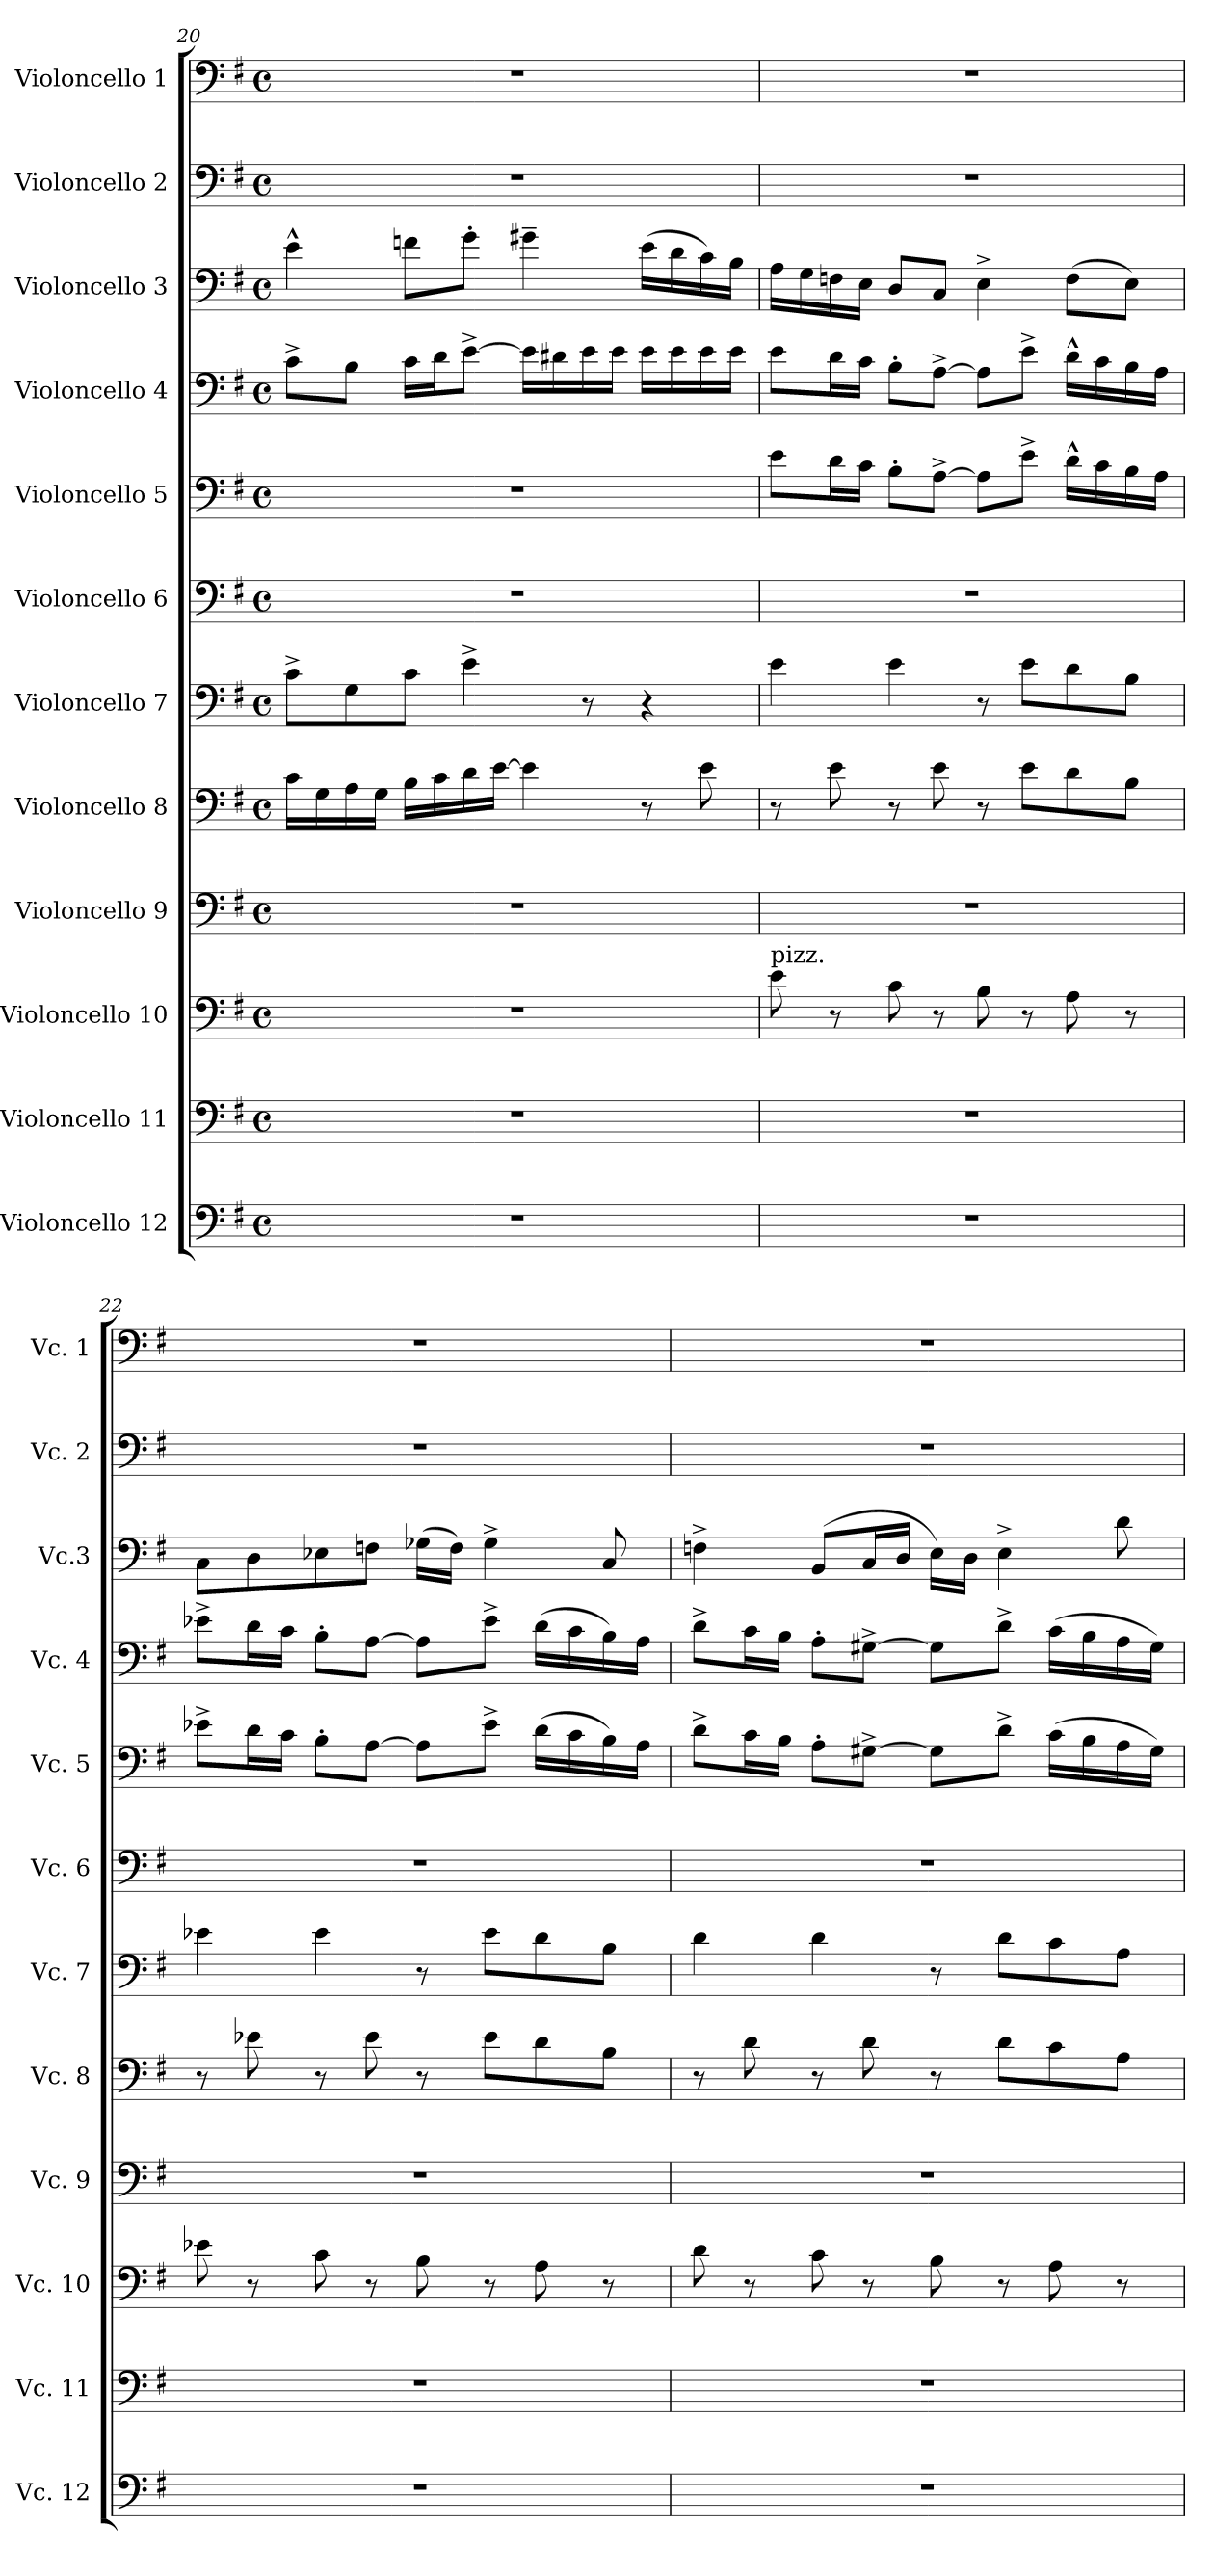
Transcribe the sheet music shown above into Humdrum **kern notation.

**kern	**kern	**kern	**kern	**kern	**kern	**kern	**kern	**kern	**kern	**kern	**kern
*part12	*part11	*part10	*part9	*part8	*part7	*part6	*part5	*part4	*part3	*part2	*part1
*staff12	*staff11	*staff10	*staff9	*staff8	*staff7	*staff6	*staff5	*staff4	*staff3	*staff2	*staff1
*I"Violoncello 12	*I"Violoncello 11	*I"Violoncello 10	*I"Violoncello 9	*I"Violoncello 8	*I"Violoncello 7	*I"Violoncello 6	*I"Violoncello 5	*I"Violoncello 4	*I"Violoncello 3	*I"Violoncello 2	*I"Violoncello 1
*I'Vc. 12	*I'Vc. 11	*I'Vc. 10	*I'Vc. 9	*I'Vc. 8	*I'Vc. 7	*I'Vc. 6	*I'Vc. 5	*I'Vc. 4	*I'Vc.3	*I'Vc. 2	*I'Vc. 1
*clefF4	*clefF4	*clefF4	*clefF4	*clefF4	*clefF4	*clefF4	*clefF4	*clefF4	*clefF4	*clefF4	*clefF4
*k[f#]	*k[f#]	*k[f#]	*k[f#]	*k[f#]	*k[f#]	*k[f#]	*k[f#]	*k[f#]	*k[f#]	*k[f#]	*k[f#]
*M4/4	*M4/4	*M4/4	*M4/4	*M4/4	*M4/4	*M4/4	*M4/4	*M4/4	*M4/4	*M4/4	*M4/4
*met(c)	*met(c)	*met(c)	*met(c)	*met(c)	*met(c)	*met(c)	*met(c)	*met(c)	*met(c)	*met(c)	*met(c)
=20	=20	=20	=20	=20	=20	=20	=20	=20	=20	=20	=20
1r	1r	1r	1r	16c\LL	8c^\L	1r	1r	8c^\L	4e^^\	1r	1r
.	.	.	.	16G\	.	.	.	.	.	.	.
.	.	.	.	16A\	8G\	.	.	8B\J	.	.	.
.	.	.	.	16G\JJ	.	.	.	.	.	.	.
.	.	.	.	16B\LL	8c\J	.	.	16c\LL	8fn\L	.	.
.	.	.	.	16c\	.	.	.	16d\J	.	.	.
.	.	.	.	16d\	4e^\	.	.	[8e^\J	8g'\J	.	.
.	.	.	.	[16e\JJ	.	.	.	.	.	.	.
.	.	.	.	4e\]	.	.	.	16e\LL]	4g#X~\	.	.
.	.	.	.	.	.	.	.	16d#X\	.	.	.
.	.	.	.	.	8r	.	.	16e\	.	.	.
.	.	.	.	.	.	.	.	16e\JJ	.	.	.
.	.	.	.	8r	4r	.	.	16e\LL	(16e\LL	.	.
.	.	.	.	.	.	.	.	16e\	16d\	.	.
.	.	.	.	8e\	.	.	.	16e\	16c\)	.	.
.	.	.	.	.	.	.	.	16e\JJ	16B\JJ	.	.
!!LO:PB:g=z
=21	=21	=21	=21	=21	=21	=21	=21	=21	=21	=21	=21
!	!	!LO:TX:a:t=pizz.	!	!	!	!	!	!	!	!	!
1r	1r	8e\	1r	8r	4e\	1r	8e\L	8e\L	16A\LL	1r	1r
.	.	.	.	.	.	.	.	.	16G\	.	.
.	.	8r	.	8e\	.	.	16d\L	16d\L	16Fn\	.	.
.	.	.	.	.	.	.	16c\JJ	16c\JJ	16E\JJ	.	.
.	.	8c\	.	8r	4e\	.	8B'\L	8B'\L	8D/L	.	.
.	.	8r	.	8e\	.	.	[8A^\J	[8A^\J	8C/J	.	.
.	.	8B\	.	8r	8r	.	8A\L]	8A\L]	4E^\	.	.
.	.	8r	.	8e\L	8e\L	.	8e^\J	8e^\J	.	.	.
.	.	8A\	.	8d\	8d\	.	16d^^\LL	16d^^\LL	(8F\L	.	.
.	.	.	.	.	.	.	16c\	16c\	.	.	.
.	.	8r	.	8B\J	8B\J	.	16B\	16B\	8E\J)	.	.
.	.	.	.	.	.	.	16A\JJ	16A\JJ	.	.	.
=22	=22	=22	=22	=22	=22	=22	=22	=22	=22	=22	=22
1r	1r	8e-X\	1r	8r	4e-X\	1r	8e-X^\L	8e-X^\L	8C\L	1r	1r
.	.	8r	.	8e-X\	.	.	16d\L	16d\L	8D\	.	.
.	.	.	.	.	.	.	16c\JJ	16c\JJ	.	.	.
.	.	8c\	.	8r	4e-\	.	8B'\L	8B'\L	8E-X\	.	.
.	.	8r	.	8e-\	.	.	[8A\J	[8A\J	8Fn\J	.	.
.	.	8B\	.	8r	8r	.	8A\L]	8A\L]	(16G-X\LL	.	.
.	.	.	.	.	.	.	.	.	16F\JJ)	.	.
.	.	8r	.	8e-\L	8e-\L	.	8e-^\J	8e-^\J	4G-^\	.	.
.	.	8A\	.	8d\	8d\	.	(16d\LL	(16d\LL	.	.	.
.	.	.	.	.	.	.	16c\	16c\	.	.	.
.	.	8r	.	8B\J	8B\J	.	16B\)	16B\)	8C/	.	.
.	.	.	.	.	.	.	16A\JJ	16A\JJ	.	.	.
=23	=23	=23	=23	=23	=23	=23	=23	=23	=23	=23	=23
1r	1r	8d\	1r	8r	4d\	1r	8d^\L	8d^\L	4Fn^\	1r	1r
.	.	8r	.	8d\	.	.	16c\L	16c\L	.	.	.
.	.	.	.	.	.	.	16B\JJ	16B\JJ	.	.	.
.	.	8c\	.	8r	4d\	.	8A'\L	8A'\L	(8BB/L	.	.
.	.	8r	.	8d\	.	.	[8G#X^\J	[8G#X^\J	16C/L	.	.
.	.	.	.	.	.	.	.	.	16D/JJ	.	.
.	.	8B\	.	8r	8r	.	8G#\L]	8G#\L]	16E\LL)	.	.
.	.	.	.	.	.	.	.	.	16D\JJ	.	.
.	.	8r	.	8d\L	8d\L	.	8d^\J	8d^\J	4E^\	.	.
.	.	8A\	.	8c\	8c\	.	(16c\LL	(16c\LL	.	.	.
.	.	.	.	.	.	.	16B\	16B\	.	.	.
.	.	8r	.	8A\J	8A\J	.	16A\	16A\	8d\	.	.
.	.	.	.	.	.	.	16G#\JJ)	16G#\JJ)	.	.	.
=	=	=	=	=	=	=	=	=	=	=	=
*-	*-	*-	*-	*-	*-	*-	*-	*-	*-	*-	*-
